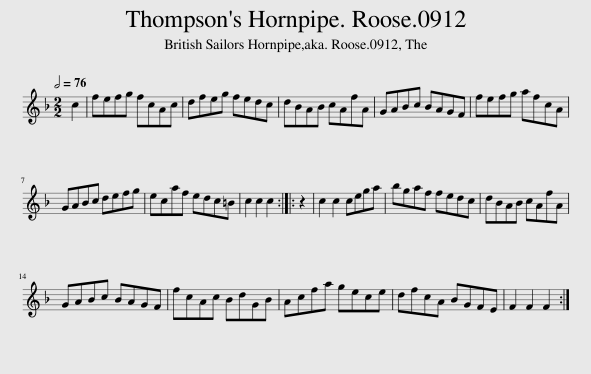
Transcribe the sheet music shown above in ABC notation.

X:1
L:1/8
Q:1/2=76
M:2/2
I:linebreak $
K:F
V:1 treble
V:1
 c2 | fefg fcAc | dfeg fedc | dBAB cAfA | GABc BAGF | %5
 fefg afcA |$ GABc defg | ecaf edc=B | c2 c2 c2 :: z2 | %10
 c2 c2 cega | bgaf fedc | dBAB cAfA |$ GABc BAGF | fcAc BdGB | %15
 Acfa gece | dfcA BGFE | F2 F2 F2 :| %18
